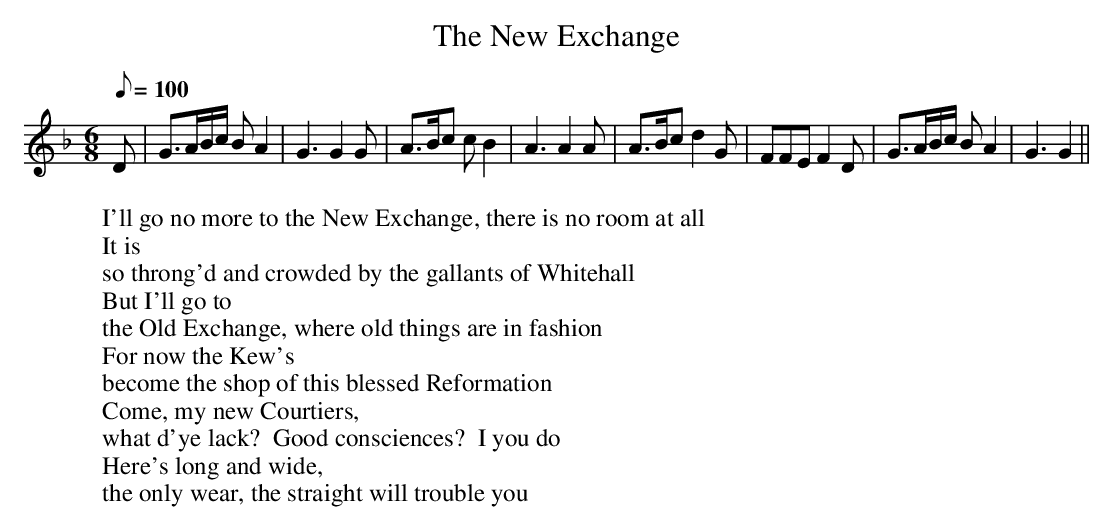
X:1
T:The New Exchange
L:1/8
M:6/8
Q:100
W:I'll go no more to the New Exchange, there is no room at all
W:It is
W:so throng'd and crowded by the gallants of Whitehall
W:But I'll go to
W:the Old Exchange, where old things are in fashion
W:For now the Kew's
W:become the shop of this blessed Reformation
W:Come, my new Courtiers,
W:what d'ye lack?  Good consciences?  I you do
W:Here's long and wide,
W:the only wear, the straight will trouble you
K:GDor
D|G3/2A/2B/2c/2 BA2|G3 G2G|A>Bc cB2|A3 A2A|A>Bc d2G|FFE F2D|G3/2A/2B/2c/2 BA2|G3 G2||
